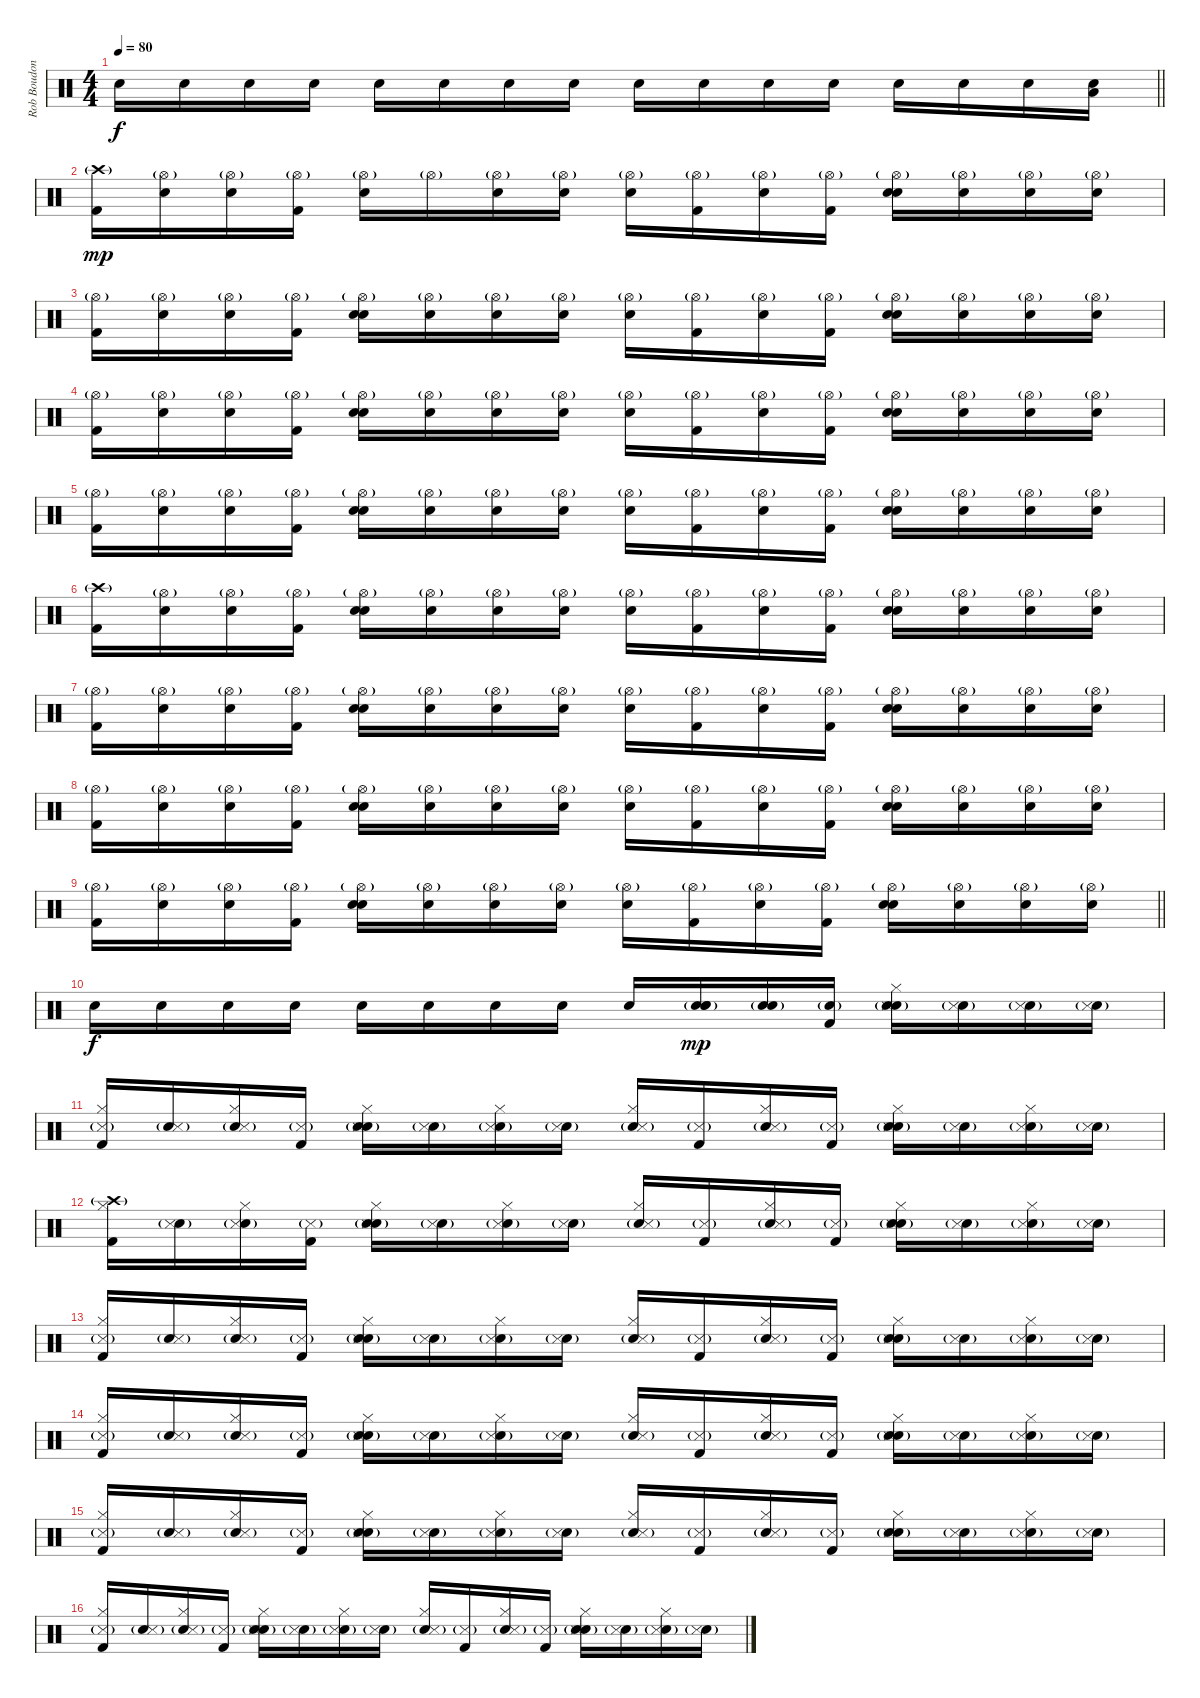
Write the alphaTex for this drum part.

\track ("Rob Boudon [Drums]" "Rob Boudon") {instrument percussion}
\staff {score}
\articulation defaults
\ts (4 4)
\tempo 80
\clef neutral
\barLineRight lightlight
\ks c "Snare (hit)".16{dy f} "Snare (hit)".16 "Snare (hit)".16 "Snare (hit)".16 "Snare (hit)".16 "Snare (hit)".16 "Snare (hit)".16 "Snare (hit)".16 "Snare (hit)".16 "Snare (hit)".16 "Snare (hit)".16 "Snare (hit)".16 "Electric Snare (hit)".16 "Electric Snare (hit)".16 "Electric Snare (hit)".16
("Snare (hit)" "Low Tom (hit)").16 |
("Kick (hit) 2" "Crash high (hit)"{g}).16{dy mp} ("Snare (hit)" "Hi-Hat (open)"{g}).16 ("Snare (hit)" "Hi-Hat (open)"{g}).16 ("Kick (hit) 2" "Hi-Hat (open)"{g}).16 ("Electric Snare (hit)" "Hi-Hat (open)"{g}).16 "Hi-Hat (open)"{g}.16 ("Snare (hit)" "Hi-Hat (open)"{g}).16 ("Snare (hit)" "Hi-Hat (open)"{g}).16 ("Snare (hit)" "Hi-Hat (open)"{g}).16 ("Kick (hit) 2" "Hi-Hat (open)"{g}).16 ("Snare (hit)" "Hi-Hat (open)"{g}).16 ("Kick (hit) 2" "Hi-Hat (open)"{g}).16 ("Snare (hit)" "Electric Snare (hit)" "Hi-Hat (open)"{g}).16 ("Snare (hit)" "Hi-Hat (open)"{g}).16 ("Snare (hit)" "Hi-Hat (open)"{g}).16 ("Snare (hit)" "Hi-Hat (open)"{g}).16 |
("Kick (hit) 2" "Hi-Hat (open)"{g}).16 ("Snare (hit)" "Hi-Hat (open)"{g}).16 ("Snare (hit)" "Hi-Hat (open)"{g}).16 ("Kick (hit) 2" "Hi-Hat (open)"{g}).16 ("Snare (hit)" "Electric Snare (hit)" "Hi-Hat (open)"{g}).16 ("Snare (hit)" "Hi-Hat (open)"{g}).16 ("Snare (hit)" "Hi-Hat (open)"{g}).16 ("Snare (hit)" "Hi-Hat (open)"{g}).16 ("Snare (hit)" "Hi-Hat (open)"{g}).16 ("Kick (hit) 2" "Hi-Hat (open)"{g}).16 ("Snare (hit)" "Hi-Hat (open)"{g}).16 ("Kick (hit) 2" "Hi-Hat (open)"{g}).16 ("Snare (hit)" "Electric Snare (hit)" "Hi-Hat (open)"{g}).16 ("Snare (hit)" "Hi-Hat (open)"{g}).16 ("Snare (hit)" "Hi-Hat (open)"{g}).16 ("Snare (hit)" "Hi-Hat (open)"{g}).16 |
("Kick (hit) 2" "Hi-Hat (open)"{g}).16 ("Snare (hit)" "Hi-Hat (open)"{g}).16 ("Snare (hit)" "Hi-Hat (open)"{g}).16 ("Kick (hit) 2" "Hi-Hat (open)"{g}).16 ("Snare (hit)" "Electric Snare (hit)" "Hi-Hat (open)"{g}).16 ("Snare (hit)" "Hi-Hat (open)"{g}).16 ("Snare (hit)" "Hi-Hat (open)"{g}).16 ("Snare (hit)" "Hi-Hat (open)"{g}).16 ("Snare (hit)" "Hi-Hat (open)"{g}).16 ("Kick (hit) 2" "Hi-Hat (open)"{g}).16 ("Snare (hit)" "Hi-Hat (open)"{g}).16 ("Kick (hit) 2" "Hi-Hat (open)"{g}).16 ("Snare (hit)" "Electric Snare (hit)" "Hi-Hat (open)"{g}).16 ("Snare (hit)" "Hi-Hat (open)"{g}).16 ("Snare (hit)" "Hi-Hat (open)"{g}).16 ("Snare (hit)" "Hi-Hat (open)"{g}).16 |
("Kick (hit) 2" "Hi-Hat (open)"{g}).16 ("Snare (hit)" "Hi-Hat (open)"{g}).16 ("Snare (hit)" "Hi-Hat (open)"{g}).16 ("Kick (hit) 2" "Hi-Hat (open)"{g}).16 ("Snare (hit)" "Electric Snare (hit)" "Hi-Hat (open)"{g}).16 ("Snare (hit)" "Hi-Hat (open)"{g}).16 ("Snare (hit)" "Hi-Hat (open)"{g}).16 ("Snare (hit)" "Hi-Hat (open)"{g}).16 ("Snare (hit)" "Hi-Hat (open)"{g}).16 ("Kick (hit) 2" "Hi-Hat (open)"{g}).16 ("Snare (hit)" "Hi-Hat (open)"{g}).16 ("Kick (hit) 2" "Hi-Hat (open)"{g}).16 ("Snare (hit)" "Electric Snare (hit)" "Hi-Hat (open)"{g}).16 ("Snare (hit)" "Hi-Hat (open)"{g}).16 ("Snare (hit)" "Hi-Hat (open)"{g}).16 ("Snare (hit)" "Hi-Hat (open)"{g}).16 |
("Kick (hit) 2" "Crash high (hit)"{g}).16 ("Snare (hit)" "Hi-Hat (open)"{g}).16 ("Snare (hit)" "Hi-Hat (open)"{g}).16 ("Kick (hit) 2" "Hi-Hat (open)"{g}).16 ("Snare (hit)" "Electric Snare (hit)" "Hi-Hat (open)"{g}).16 ("Snare (hit)" "Hi-Hat (open)"{g}).16 ("Snare (hit)" "Hi-Hat (open)"{g}).16 ("Snare (hit)" "Hi-Hat (open)"{g}).16 ("Snare (hit)" "Hi-Hat (open)"{g}).16 ("Kick (hit) 2" "Hi-Hat (open)"{g}).16 ("Snare (hit)" "Hi-Hat (open)"{g}).16 ("Kick (hit) 2" "Hi-Hat (open)"{g}).16 ("Snare (hit)" "Electric Snare (hit)" "Hi-Hat (open)"{g}).16 ("Snare (hit)" "Hi-Hat (open)"{g}).16 ("Snare (hit)" "Hi-Hat (open)"{g}).16 ("Snare (hit)" "Hi-Hat (open)"{g}).16 |
("Kick (hit) 2" "Hi-Hat (open)"{g}).16 ("Snare (hit)" "Hi-Hat (open)"{g}).16 ("Snare (hit)" "Hi-Hat (open)"{g}).16 ("Kick (hit) 2" "Hi-Hat (open)"{g}).16 ("Snare (hit)" "Electric Snare (hit)" "Hi-Hat (open)"{g}).16 ("Snare (hit)" "Hi-Hat (open)"{g}).16 ("Snare (hit)" "Hi-Hat (open)"{g}).16 ("Snare (hit)" "Hi-Hat (open)"{g}).16 ("Snare (hit)" "Hi-Hat (open)"{g}).16 ("Kick (hit) 2" "Hi-Hat (open)"{g}).16 ("Snare (hit)" "Hi-Hat (open)"{g}).16 ("Kick (hit) 2" "Hi-Hat (open)"{g}).16 ("Snare (hit)" "Electric Snare (hit)" "Hi-Hat (open)"{g}).16 ("Snare (hit)" "Hi-Hat (open)"{g}).16 ("Snare (hit)" "Hi-Hat (open)"{g}).16 ("Snare (hit)" "Hi-Hat (open)"{g}).16 |
("Kick (hit) 2" "Hi-Hat (open)"{g}).16 ("Snare (hit)" "Hi-Hat (open)"{g}).16 ("Snare (hit)" "Hi-Hat (open)"{g}).16 ("Kick (hit) 2" "Hi-Hat (open)"{g}).16 ("Snare (hit)" "Electric Snare (hit)" "Hi-Hat (open)"{g}).16 ("Snare (hit)" "Hi-Hat (open)"{g}).16 ("Snare (hit)" "Hi-Hat (open)"{g}).16 ("Snare (hit)" "Hi-Hat (open)"{g}).16 ("Snare (hit)" "Hi-Hat (open)"{g}).16 ("Kick (hit) 2" "Hi-Hat (open)"{g}).16 ("Snare (hit)" "Hi-Hat (open)"{g}).16 ("Kick (hit) 2" "Hi-Hat (open)"{g}).16 ("Snare (hit)" "Electric Snare (hit)" "Hi-Hat (open)"{g}).16 ("Snare (hit)" "Hi-Hat (open)"{g}).16 ("Snare (hit)" "Hi-Hat (open)"{g}).16 ("Snare (hit)" "Hi-Hat (open)"{g}).16 |
\barLineRight lightlight
("Kick (hit) 2" "Hi-Hat (open)"{g}).16 ("Snare (hit)" "Hi-Hat (open)"{g}).16 ("Snare (hit)" "Hi-Hat (open)"{g}).16 ("Kick (hit) 2" "Hi-Hat (open)"{g}).16 ("Snare (hit)" "Electric Snare (hit)" "Hi-Hat (open)"{g}).16 ("Snare (hit)" "Hi-Hat (open)"{g}).16 ("Snare (hit)" "Hi-Hat (open)"{g}).16 ("Snare (hit)" "Hi-Hat (open)"{g}).16 ("Snare (hit)" "Hi-Hat (open)"{g}).16 ("Kick (hit) 2" "Hi-Hat (open)"{g}).16 ("Snare (hit)" "Hi-Hat (open)"{g}).16 ("Kick (hit) 2" "Hi-Hat (open)"{g}).16 ("Snare (hit)" "Electric Snare (hit)" "Hi-Hat (open)"{g}).16 ("Snare (hit)" "Hi-Hat (open)"{g}).16 ("Snare (hit)" "Hi-Hat (open)"{g}).16 ("Snare (hit)" "Hi-Hat (open)"{g}).16 |
"Snare (hit)".16{dy f} "Snare (hit)".16 "Snare (hit)".16 "Snare (hit)".16 "Snare (hit)".16 "Snare (hit)".16 "Snare (hit)".16 "Snare (hit)".16 "Snare (hit)".16 ("Snare (hit)" "Snare (hit)" "Snare (hit)"{g}).16{dy mp} ("Snare (hit)" "Snare (hit)"{g}).16 ("Kick (hit) 2" "Snare (hit)"{g}).16 ("Snare (hit)" "Electric Snare (hit)" "Hi-Hat (closed)" "Snare (side stick) 3"{g}).16 ("Snare (hit)" "Snare (side stick) 3"{g}).16 ("Snare (hit)" "Snare (side stick) 3"{g}).16 ("Snare (hit)" "Snare (side stick) 3"{g}).16 |
("Kick (hit) 2" "Hi-Hat (closed)" "Snare (side stick) 3"{g}).16 ("Snare (hit)" "Snare (side stick) 3"{g}).16 ("Snare (hit)" "Hi-Hat (closed)" "Snare (side stick) 3"{g}).16 ("Kick (hit) 2" "Snare (side stick) 3"{g}).16 ("Snare (hit)" "Electric Snare (hit)" "Hi-Hat (closed)" "Snare (side stick) 3"{g}).16 ("Snare (hit)" "Snare (side stick) 3"{g}).16 ("Snare (hit)" "Hi-Hat (closed)" "Snare (side stick) 3"{g}).16 ("Snare (hit)" "Snare (side stick) 3"{g}).16 ("Snare (hit)" "Hi-Hat (closed)" "Snare (side stick) 3"{g}).16 ("Kick (hit) 2" "Snare (side stick) 3"{g}).16 ("Snare (hit)" "Hi-Hat (closed)" "Snare (side stick) 3"{g}).16 ("Kick (hit) 2" "Snare (side stick) 3"{g}).16 ("Snare (hit)" "Electric Snare (hit)" "Hi-Hat (closed)" "Snare (side stick) 3"{g}).16 ("Snare (hit)" "Snare (side stick) 3"{g}).16 ("Snare (hit)" "Hi-Hat (closed)" "Snare (side stick) 3"{g}).16 ("Snare (hit)" "Snare (side stick) 3"{g}).16 |
("Kick (hit) 2" "Hi-Hat (closed)" "Crash high (hit)"{g}).16 ("Snare (hit)" "Snare (side stick) 3"{g}).16 ("Snare (hit)" "Hi-Hat (closed)" "Snare (side stick) 3"{g}).16 ("Kick (hit) 2" "Snare (side stick) 3"{g}).16 ("Snare (hit)" "Electric Snare (hit)" "Hi-Hat (closed)" "Snare (side stick) 3"{g}).16 ("Snare (hit)" "Snare (side stick) 3"{g}).16 ("Snare (hit)" "Hi-Hat (closed)" "Snare (side stick) 3"{g}).16 ("Snare (hit)" "Snare (side stick) 3"{g}).16 ("Snare (hit)" "Hi-Hat (closed)" "Snare (side stick) 3"{g}).16 ("Kick (hit) 2" "Snare (side stick) 3"{g}).16 ("Snare (hit)" "Hi-Hat (closed)" "Snare (side stick) 3"{g}).16 ("Kick (hit) 2" "Snare (side stick) 3"{g}).16 ("Snare (hit)" "Electric Snare (hit)" "Hi-Hat (closed)" "Snare (side stick) 3"{g}).16 ("Snare (hit)" "Snare (side stick) 3"{g}).16 ("Snare (hit)" "Hi-Hat (closed)" "Snare (side stick) 3"{g}).16 ("Snare (hit)" "Snare (side stick) 3"{g}).16 |
("Kick (hit) 2" "Hi-Hat (closed)" "Snare (side stick) 3"{g}).16 ("Snare (hit)" "Snare (side stick) 3"{g}).16 ("Snare (hit)" "Hi-Hat (closed)" "Snare (side stick) 3"{g}).16 ("Kick (hit) 2" "Snare (side stick) 3"{g}).16 ("Snare (hit)" "Electric Snare (hit)" "Hi-Hat (closed)" "Snare (side stick) 3"{g}).16 ("Snare (hit)" "Snare (side stick) 3"{g}).16 ("Snare (hit)" "Hi-Hat (closed)" "Snare (side stick) 3"{g}).16 ("Snare (hit)" "Snare (side stick) 3"{g}).16 ("Snare (hit)" "Hi-Hat (closed)" "Snare (side stick) 3"{g}).16 ("Kick (hit) 2" "Snare (side stick) 3"{g}).16 ("Snare (hit)" "Hi-Hat (closed)" "Snare (side stick) 3"{g}).16 ("Kick (hit) 2" "Snare (side stick) 3"{g}).16 ("Snare (hit)" "Electric Snare (hit)" "Hi-Hat (closed)" "Snare (side stick) 3"{g}).16 ("Snare (hit)" "Snare (side stick) 3"{g}).16 ("Snare (hit)" "Hi-Hat (closed)" "Snare (side stick) 3"{g}).16 ("Snare (hit)" "Snare (side stick) 3"{g}).16 |
("Kick (hit) 2" "Hi-Hat (closed)" "Snare (side stick) 3"{g}).16 ("Snare (hit)" "Snare (side stick) 3"{g}).16 ("Snare (hit)" "Hi-Hat (closed)" "Snare (side stick) 3"{g}).16 ("Kick (hit) 2" "Snare (side stick) 3"{g}).16 ("Snare (hit)" "Electric Snare (hit)" "Hi-Hat (closed)" "Snare (side stick) 3"{g}).16 ("Snare (hit)" "Snare (side stick) 3"{g}).16 ("Snare (hit)" "Hi-Hat (closed)" "Snare (side stick) 3"{g}).16 ("Snare (hit)" "Snare (side stick) 3"{g}).16 ("Snare (hit)" "Hi-Hat (closed)" "Snare (side stick) 3"{g}).16 ("Kick (hit) 2" "Snare (side stick) 3"{g}).16 ("Snare (hit)" "Hi-Hat (closed)" "Snare (side stick) 3"{g}).16 ("Kick (hit) 2" "Snare (side stick) 3"{g}).16 ("Snare (hit)" "Electric Snare (hit)" "Hi-Hat (closed)" "Snare (side stick) 3"{g}).16 ("Snare (hit)" "Snare (side stick) 3"{g}).16 ("Snare (hit)" "Hi-Hat (closed)" "Snare (side stick) 3"{g}).16 ("Snare (hit)" "Snare (side stick) 3"{g}).16 |
("Kick (hit) 2" "Hi-Hat (closed)" "Snare (side stick) 3"{g}).16 ("Snare (hit)" "Snare (side stick) 3"{g}).16 ("Snare (hit)" "Hi-Hat (closed)" "Snare (side stick) 3"{g}).16 ("Kick (hit) 2" "Snare (side stick) 3"{g}).16 ("Snare (hit)" "Electric Snare (hit)" "Hi-Hat (closed)" "Snare (side stick) 3"{g}).16 ("Snare (hit)" "Snare (side stick) 3"{g}).16 ("Snare (hit)" "Hi-Hat (closed)" "Snare (side stick) 3"{g}).16 ("Snare (hit)" "Snare (side stick) 3"{g}).16 ("Snare (hit)" "Hi-Hat (closed)" "Snare (side stick) 3"{g}).16 ("Kick (hit) 2" "Snare (side stick) 3"{g}).16 ("Snare (hit)" "Hi-Hat (closed)" "Snare (side stick) 3"{g}).16 ("Kick (hit) 2" "Snare (side stick) 3"{g}).16 ("Snare (hit)" "Electric Snare (hit)" "Hi-Hat (closed)" "Snare (side stick) 3"{g}).16 ("Snare (hit)" "Snare (side stick) 3"{g}).16 ("Snare (hit)" "Hi-Hat (closed)" "Snare (side stick) 3"{g}).16 ("Snare (hit)" "Snare (side stick) 3"{g}).16 |
("Kick (hit) 2" "Hi-Hat (closed)" "Snare (side stick) 3"{g}).16 ("Snare (hit)" "Snare (side stick) 3"{g}).16 ("Snare (hit)" "Hi-Hat (closed)" "Snare (side stick) 3"{g}).16 ("Kick (hit) 2" "Snare (side stick) 3"{g}).16 ("Snare (hit)" "Electric Snare (hit)" "Hi-Hat (closed)" "Snare (side stick) 3"{g}).16 ("Snare (hit)" "Snare (side stick) 3"{g}).16 ("Snare (hit)" "Hi-Hat (closed)" "Snare (side stick) 3"{g}).16 ("Snare (hit)" "Snare (side stick) 3"{g}).16 ("Snare (hit)" "Hi-Hat (closed)" "Snare (side stick) 3"{g}).16 ("Kick (hit) 2" "Snare (side stick) 3"{g}).16 ("Snare (hit)" "Hi-Hat (closed)" "Snare (side stick) 3"{g}).16 ("Kick (hit) 2" "Snare (side stick) 3"{g}).16 ("Snare (hit)" "Electric Snare (hit)" "Hi-Hat (closed)" "Snare (side stick) 3"{g}).16 ("Snare (hit)" "Snare (side stick) 3"{g}).16 ("Snare (hit)" "Hi-Hat (closed)" "Snare (side stick) 3"{g}).16 ("Snare (hit)" "Snare (side stick) 3"{g}).16
